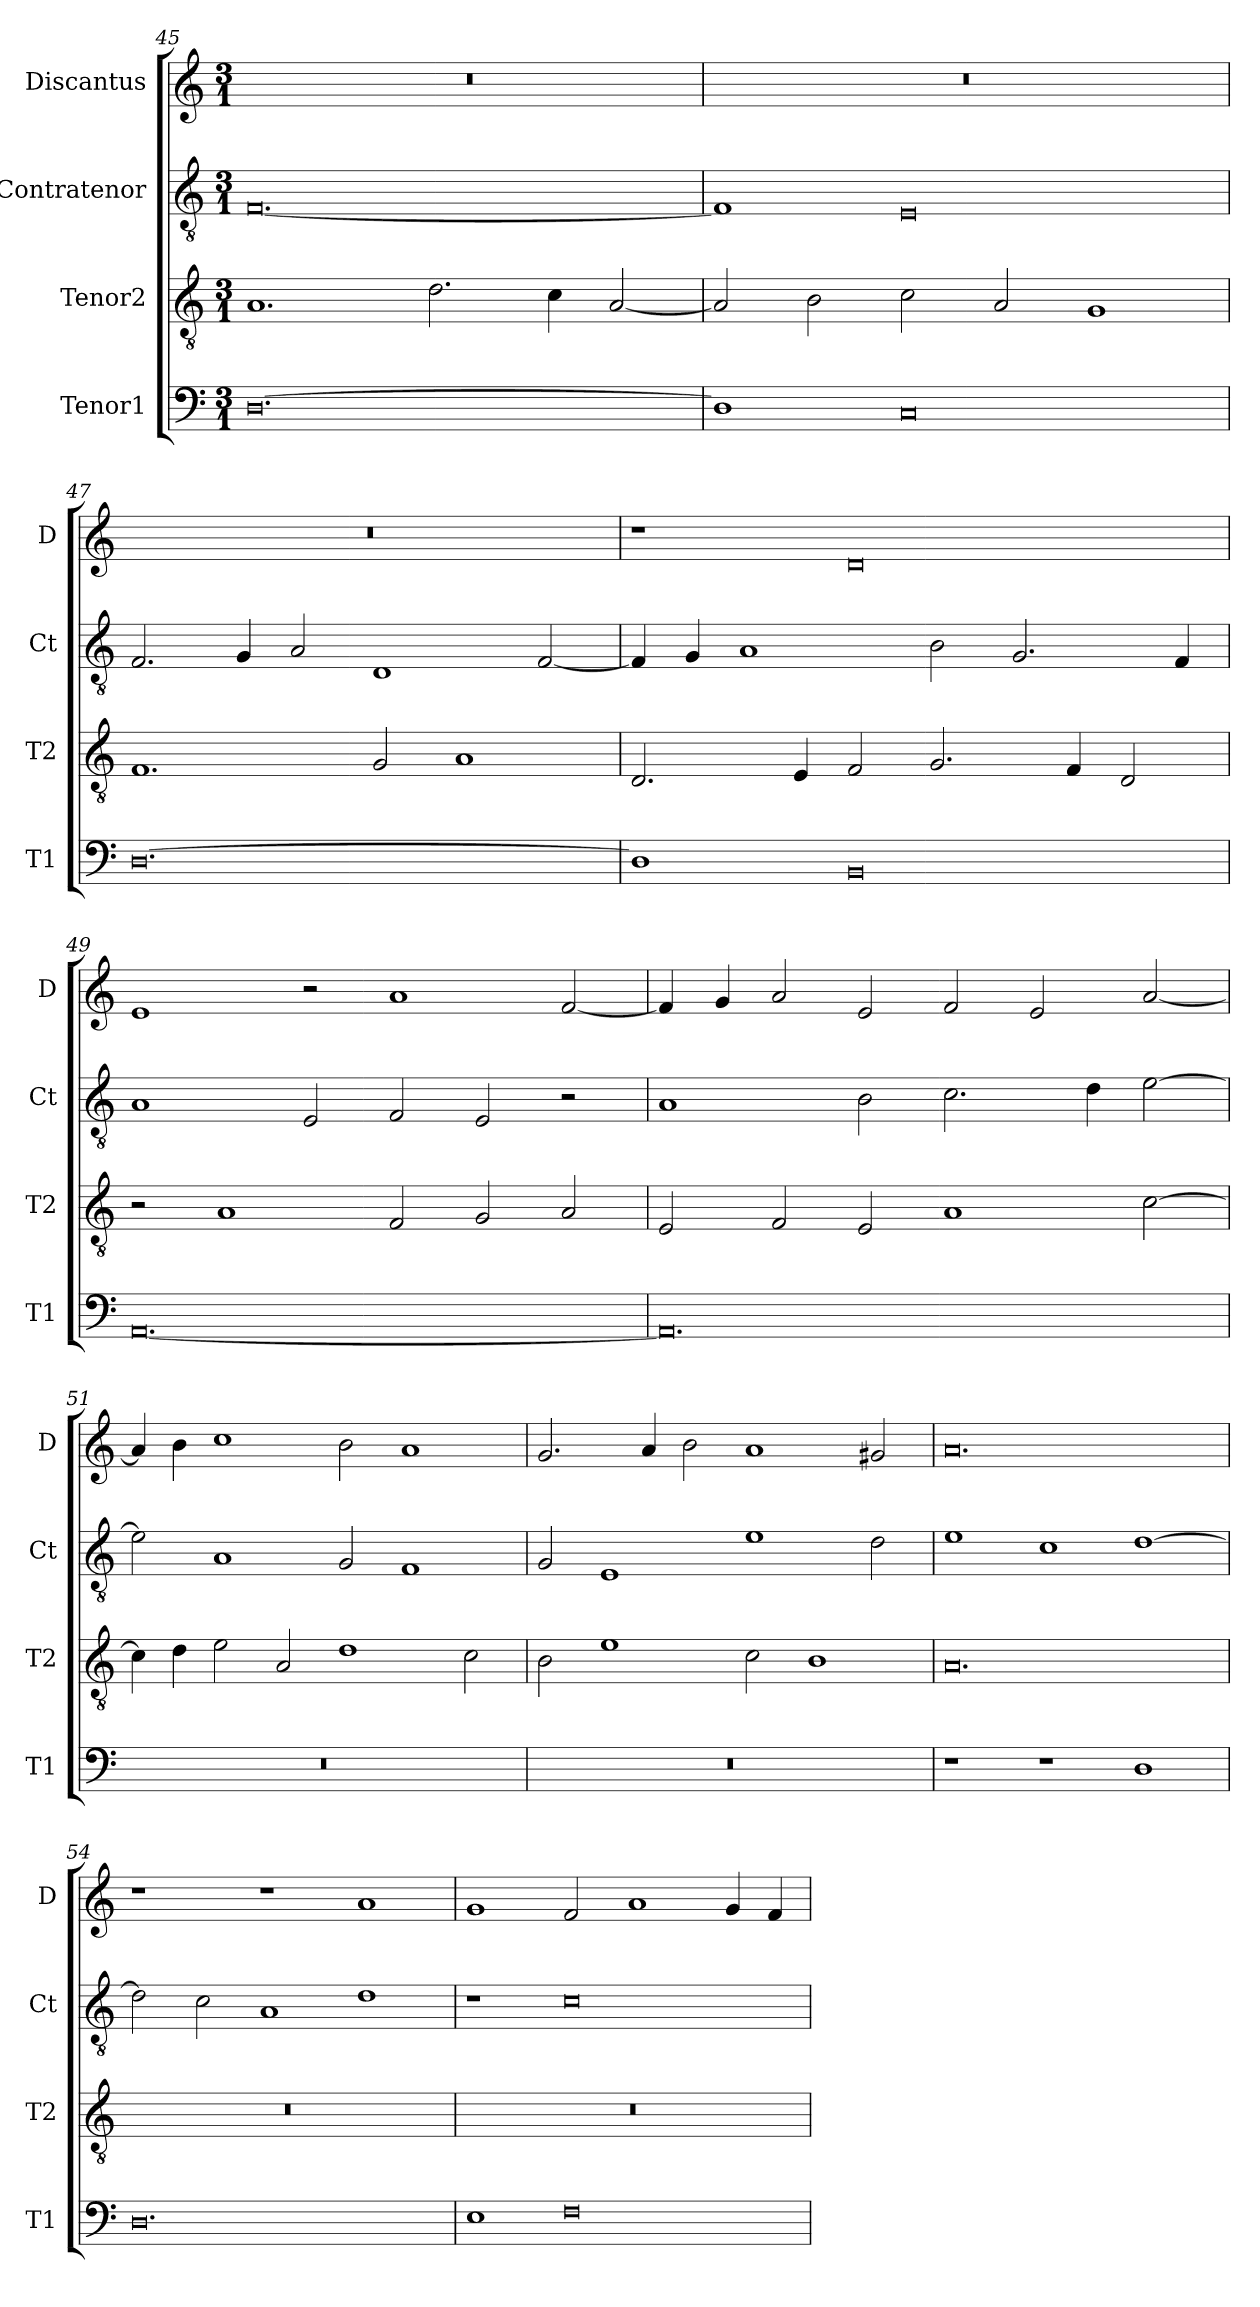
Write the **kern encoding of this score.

**kern	**kern	**kern	**kern
*part4	*part3	*part2	*part1
*staff4	*staff3	*staff2	*staff1
*I"Tenor1	*I"Tenor2	*I"Contratenor	*I"Discantus
*I'T1	*I'T2	*I'Ct	*I'D
*clefF4	*clefGv2	*clefGv2	*clefG2
*k[]	*k[]	*k[]	*k[]
*M3/1	*M3/1	*M3/1	*M3/1
=45	=45	=45	=45
[0.D	1.A	[0.F	0.r
.	2.d\	.	.
.	4c\	.	.
.	[2A/	.	.
=46	=46	=46	=46
1D]	2A/]	1F]	0.r
.	2B\	.	.
0C	2c\	0E	.
.	2A/	.	.
.	1G	.	.
=47	=47	=47	=47
[0.D	1.F	2.F/	0.r
.	.	4G/	.
.	.	2A/	.
.	2G/	1D	.
.	1A	.	.
.	.	[2F/	.
=48	=48	=48	=48
1D]	2.D/	4F/]	1r
.	.	4G/	.
.	.	1A	.
.	4E/	.	.
0BB	2F/	.	0d
.	2.G/	2B\	.
.	.	2.G/	.
.	4F/	.	.
.	2D/	.	.
.	.	4F/	.
=49	=49	=49	=49
[0.AA	2r	1A	1e
.	1A	.	.
.	.	2E/	2r
.	2F/	2F/	1a
.	2G/	2E/	.
.	2A/	2r	[2f/
=50	=50	=50	=50
0.AA]	2E/	1A	4f/]
.	.	.	4g/
.	2F/	.	2a/
.	2E/	2B\	2e/
.	1A	2.c\	2f/
.	.	.	2e/
.	.	4d\	.
.	[2c\	[2e\	[2a/
=51	=51	=51	=51
0.r	4c\]	2e\]	4a/]
.	4d\	.	4b\
.	2e\	1A	1cc
.	2A/	.	.
.	1d	2G/	2b\
.	.	1F	1a
.	2c\	.	.
=52	=52	=52	=52
0.r	2B\	2G/	2.g/
.	1e	1E	.
.	.	.	4a/
.	.	.	2b\
.	2c\	1e	1a
.	1B	.	.
.	.	2d\	2g#X/
=53	=53	=53	=53
1r	0.A	1e	0.a
1r	.	1c	.
1D	.	[1d	.
=54	=54	=54	=54
0.D	0.r	2d\]	1r
.	.	2c\	.
.	.	1A	1r
.	.	1d	1a
=55	=55	=55	=55
1E	0.r	1r	1g
0F	.	0c	2f/
.	.	.	1a
.	.	.	4g/
.	.	.	4f/
=	=	=	=
*-	*-	*-	*-
